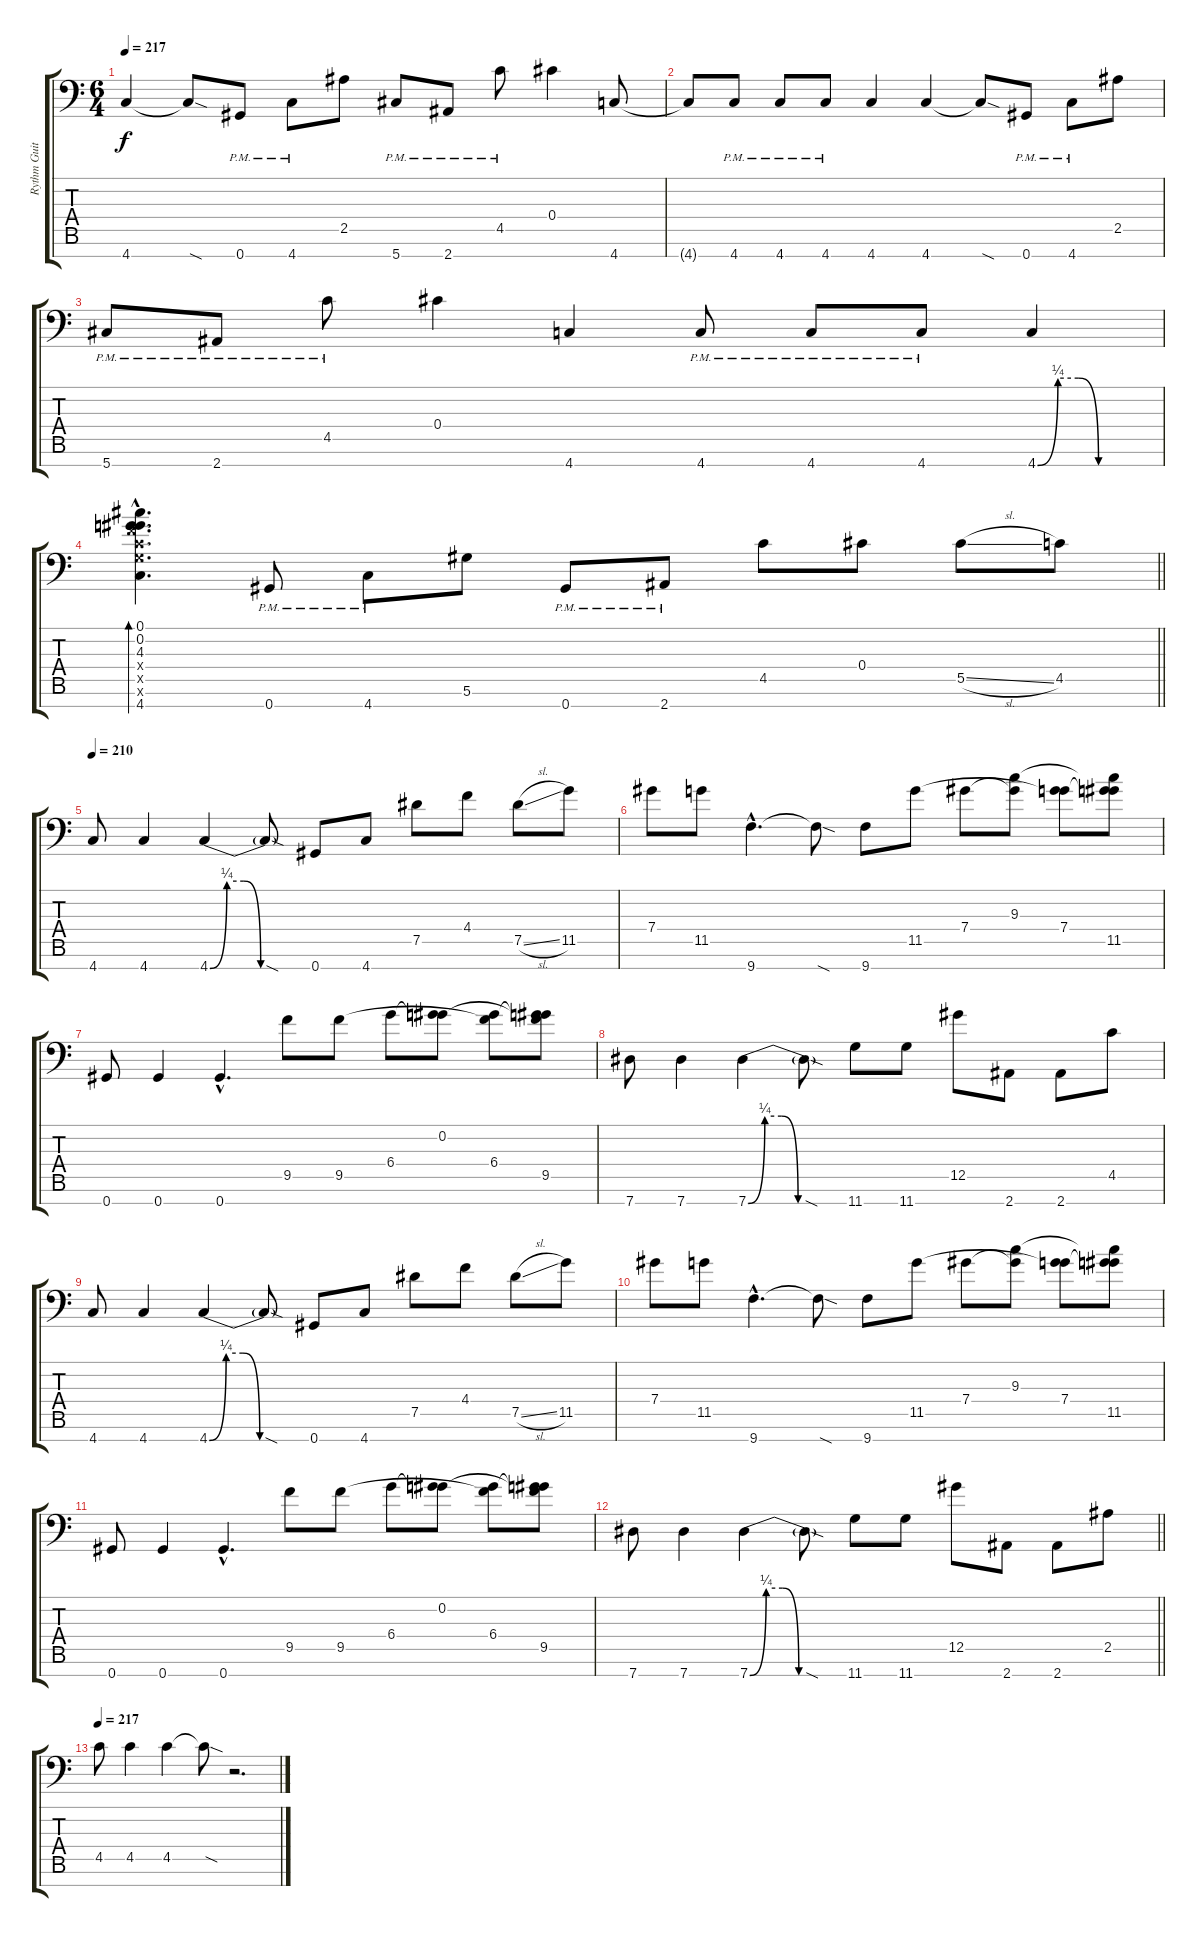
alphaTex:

\track ("Rythm Guitar #1" "Rythm Guit") {instrument distortionguitar}
\staff {score tabs}
\tuning (Db4 Ab3 Eb3 Db3 Ab2 Eb2 Ab1) {hide}
\ts (6 4)
\tempo 217
\clef f4
\ks c
4.7.4{dy f} 4.7{sod t}.8 0.7{pm}.8 4.7{pm}.8 2.5.8 5.7{pm}.8 2.7{pm}.8 4.5{pm}.8 0.4.4 4.7.8 |
4.7{t}.8 4.7{pm}.8 4.7{pm}.8 4.7{pm}.8 4.7.4 4.7.4 4.7{sod t}.8 0.7{pm}.8 4.7{pm}.8 2.5.8 |
5.7{pm}.8 2.7{pm}.8 4.5{pm}.8 0.4.4 4.7.4 4.7{pm}.8 4.7{pm}.8 4.7{pm}.8 4.7{be (custom 0 0 10 1 20 1 30 0 60 0)}.4 |
\barLineRight lightlight
(0.1{hac} 0.2{hac} 4.3{hac} 4.4{hac x} 4.5{hac x} 4.6{hac x} 4.7{hac}).4{d bd 60} 0.7{pm}.8 4.7{pm}.8 5.6.8 0.7{pm}.8 2.7{pm}.8 4.5.8 0.4.8 5.5{sl}.8 4.5.8 |
\section ("" "")
\tempo 210
4.7.8 4.7.4 4.7{be (custom 0 0 10 1 20 1 30 0 60 0)}.4 4.7{sod t}.8 0.7.8 4.7.8 7.5.8 4.4.8 7.5{sl}.8 11.5.8 |
7.4.8 11.5.8 9.7{hac}.4{d} 9.7{sod t}.8 9.7.8 11.5.8 7.4.8 (9.3 7.4{t}).8 (7.4 11.5{t}).8 (9.3{t} 7.4{t} 11.5).8 |
0.7.8 0.7.4 0.7{hac}.4{d} 9.5.8 9.5.8 6.4.8 (0.2 6.4{t}).8 (6.4 9.5{t}).8 (0.2{t} 6.4{t} 9.5).8 |
7.7.8 7.7.4 7.7{be (custom 0 0 10 1 20 1 30 0 60 0)}.4 7.7{sod t}.8 11.7.8 11.7.8 12.5.8 2.7.8 2.7.8 4.5.8 |
4.7.8 4.7.4 4.7{be (custom 0 0 10 1 20 1 30 0 60 0)}.4 4.7{sod t}.8 0.7.8 4.7.8 7.5.8 4.4.8 7.5{sl}.8 11.5.8 |
7.4.8 11.5.8 9.7{hac}.4{d} 9.7{sod t}.8 9.7.8 11.5.8 7.4.8 (9.3 7.4{t}).8 (7.4 11.5{t}).8 (9.3{t} 7.4{t} 11.5).8 |
0.7.8 0.7.4 0.7{hac}.4{d} 9.5.8 9.5.8 6.4.8 (0.2 6.4{t}).8 (6.4 9.5{t}).8 (0.2{t} 6.4{t} 9.5).8 |
\barLineRight lightlight
7.7.8 7.7.4 7.7{be (custom 0 0 10 1 20 1 30 0 60 0)}.4 7.7{sod t}.8 11.7.8 11.7.8 12.5.8 2.7.8 2.7.8 2.5.8 |
\section ("" "")
\tempo 217
4.5.8 4.5.4 4.5.4 4.5{sod t}.8 r.2{d}
